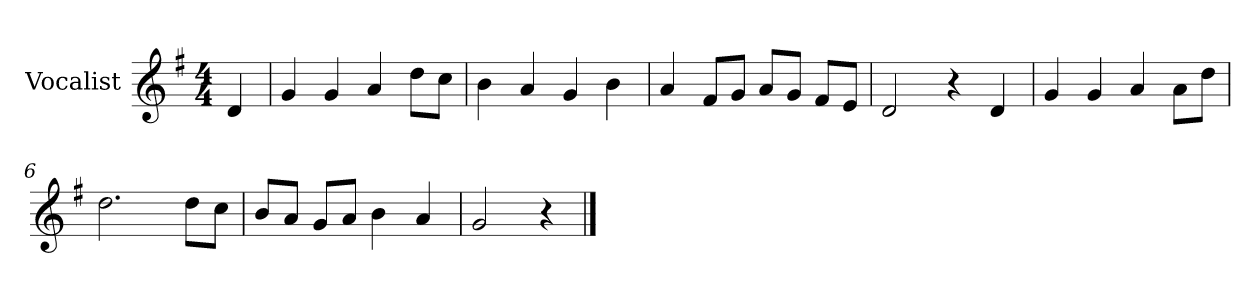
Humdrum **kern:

**kern
*part1
*staff1
*I"Vocalist
*k[f#]
*G:
*M4/4
=
4d
=1
4g
4g
4a
8ddL
8ccJ
=2
4b
4a
4g
4b
=3
4a
8f#L
8gJ
8aL
8gJ
8f#L
8eJ
=4
2d
4r
4d
=5
4g
4g
4a
8aL
8ddJ
=6
2.dd
8ddL
8ccJ
=7
8bL
8aJ
8gL
8aJ
4b
4a
=8
2g
4r
==
*-
